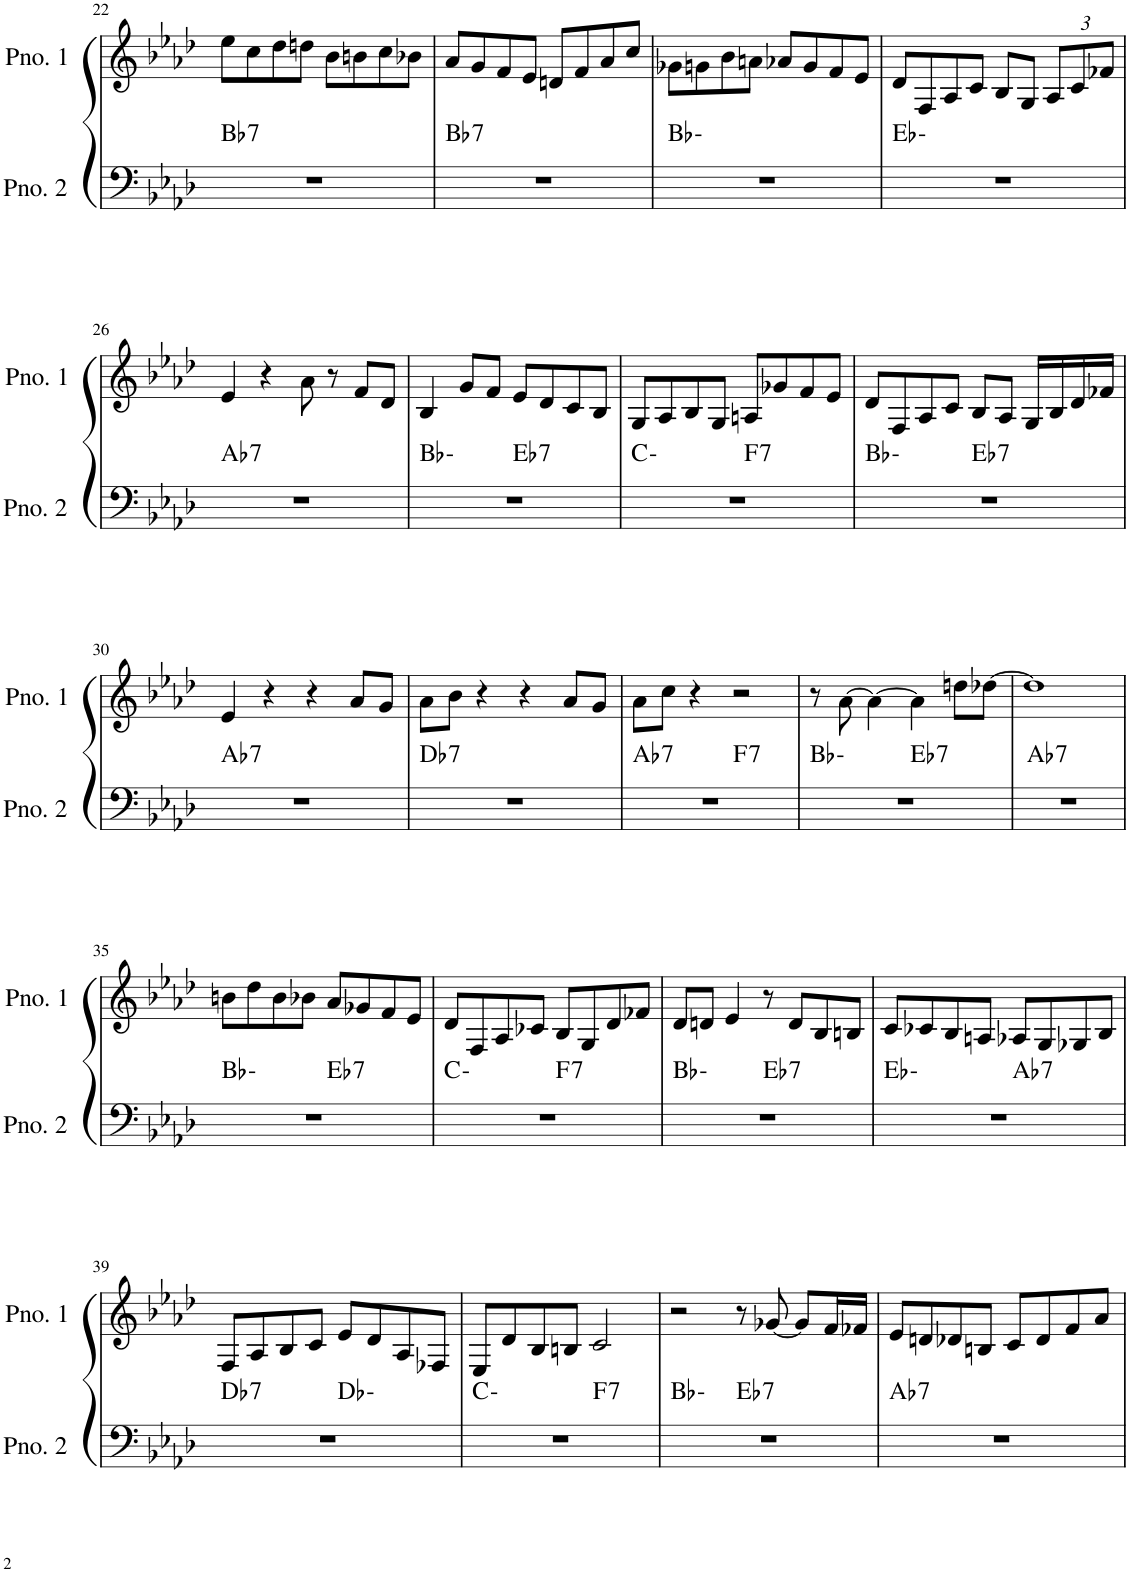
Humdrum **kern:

**kern	**harte	**kern
*part2	*part2	*part1
*staff2	*	*staff1
*I"ピアノ 2	*	*I"ピアノ 1
!!LO:PB:g=z
*clefF4	*	*clefG2
*k[b-e-a-d-]	*	*k[b-e-a-d-]
*M4/4	*	*M4/4
=22	=22	=22
!	!LO:H:kt=7	!
1r	Bb:7	8ee-\L
.	.	8cc\
.	.	8dd-\
.	.	8ddn\J
.	.	8b-\L
.	.	8bn\
.	.	8cc\
.	.	8b-X\J
=23	=23	=23
!	!LO:H:kt=7	!
1r	Bb:7	8a-/L
.	.	8g/
.	.	8f/
.	.	8e-/J
.	.	8dn/L
.	.	8f/
.	.	8a-/
.	.	8cc/J
=24	=24	=24
1r	Bb:min	8g-X\L
.	.	8gn\
.	.	8b-\
.	.	8an\J
.	.	8a-X/L
.	.	8g/
.	.	8f/
.	.	8e-/J
=25	=25	=25
1r	Eb:min	8d-/L
.	.	8F/
.	.	8A-/
.	.	8c/J
.	.	8B-/L
.	.	8G/J
*	*	*Xbrackettup
.	.	12A-/L
.	.	12c/
.	.	12f-X/J
!!LO:LB:g=z
=26	=26	=26
!	!LO:H:kt=7	!
1r	Ab:7	4e-/
.	.	4r
.	.	8a-\
.	.	8r
.	.	8f/L
.	.	8d-/J
=27	=27	=27
*^	*	*
1r	2ryy	Bb:min	4B-/
.	.	.	8g/L
.	.	.	8f/J
!	!	!LO:H:kt=7	!
.	2ryy	Eb:7	8e-/L
.	.	.	8d-/
.	.	.	8c/
.	.	.	8B-/J
=28	=28	=28	=28
1r	2ryy	C:min	8G/L
.	.	.	8A-/
.	.	.	8B-/
.	.	.	8G/J
!	!	!LO:H:kt=7	!
.	2ryy	F:7	8An/L
.	.	.	8g-X/
.	.	.	8f/
.	.	.	8e-/J
=29	=29	=29	=29
1r	2ryy	Bb:min	8d-/L
.	.	.	8F/
.	.	.	8A-/
.	.	.	8c/J
!	!	!LO:H:kt=7	!
.	2ryy	Eb:7	8B-/L
.	.	.	8A-/J
.	.	.	16G/LL
.	.	.	16B-/
.	.	.	16d-/
.	.	.	16f-X/JJ
!!LO:LB:g=z
=30	=30	=30	=30
!	!	!LO:H:kt=7	!
*v	*v	*	*
1r	Ab:7	4e-/
.	.	4r
.	.	4r
.	.	8a-/L
.	.	8g/J
=31	=31	=31
!	!LO:H:kt=7	!
1r	Db:7	8a-\L
.	.	8b-\J
.	.	4r
.	.	4r
.	.	8a-/L
.	.	8g/J
=32	=32	=32
!	!LO:H:kt=7	!
*^	*	*
1r	2ryy	Ab:7	8a-\L
.	.	.	8cc\J
.	.	.	4r
!	!	!LO:H:kt=7	!
.	2ryy	F:7	2r
=33	=33	=33	=33
1r	2ryy	Bb:min	8r
.	.	.	[8a-\
.	.	.	4a-\_
!	!	!LO:H:kt=7	!
.	2ryy	Eb:7	4a-\]
.	.	.	8ddn\L
.	.	.	[8dd-X\J
=34	=34	=34	=34
!	!	!LO:H:kt=7	!
*v	*v	*	*
1r	Ab:7	1dd-]
!!LO:LB:g=z
=35	=35	=35
*^	*	*
1r	2ryy	Bb:min	8bn\L
.	.	.	8dd-\
.	.	.	8b\
.	.	.	8b-X\J
!	!	!LO:H:kt=7	!
.	2ryy	Eb:7	8a-/L
.	.	.	8g-X/
.	.	.	8f/
.	.	.	8e-/J
=36	=36	=36	=36
1r	2ryy	C:min	8d-/L
.	.	.	8F/
.	.	.	8A-/
.	.	.	8c-X/J
!	!	!LO:H:kt=7	!
.	2ryy	F:7	8B-/L
.	.	.	8G/
.	.	.	8d-/
.	.	.	8f-X/J
=37	=37	=37	=37
1r	2ryy	Bb:min	8d-/L
.	.	.	8dn/J
.	.	.	4e-/
!	!	!LO:H:kt=7	!
.	2ryy	Eb:7	8r
.	.	.	8d/L
.	.	.	8B-/
.	.	.	8Bn/J
=38	=38	=38	=38
1r	2ryy	Eb:min	8c/L
.	.	.	8c-X/
.	.	.	8B-/
.	.	.	8An/J
!	!	!LO:H:kt=7	!
.	2ryy	Ab:7	8A-X/L
.	.	.	8G/
.	.	.	8G-X/
.	.	.	8B-/J
!!LO:LB:g=z
=39	=39	=39	=39
!	!	!LO:H:kt=7	!
1r	2ryy	Db:7	8F/L
.	.	.	8A-/
.	.	.	8B-/
.	.	.	8c/J
.	2ryy	Db:min	8e-/L
.	.	.	8d-/
.	.	.	8A-/
.	.	.	8F-X/J
=40	=40	=40	=40
1r	2ryy	C:min	8E-/L
.	.	.	8d-/
.	.	.	8B-/
.	.	.	8Bn/J
!	!	!LO:H:kt=7	!
.	2ryy	F:7	2c/
=41	=41	=41	=41
1r	2ryy	Bb:min	2r
!	!	!LO:H:kt=7	!
.	2ryy	Eb:7	8r
.	.	.	[8g-X/
.	.	.	8g-/L]
.	.	.	16f/L
.	.	.	16f-X/JJ
=42	=42	=42	=42
!	!	!LO:H:kt=7	!
*v	*v	*	*
1r	Ab:7	8e-/L
.	.	8dn/
.	.	8d-X/
.	.	8Bn/J
.	.	8c/L
.	.	8d-/
.	.	8f/
.	.	8a-/J
=	=	=
*-	*-	*-
